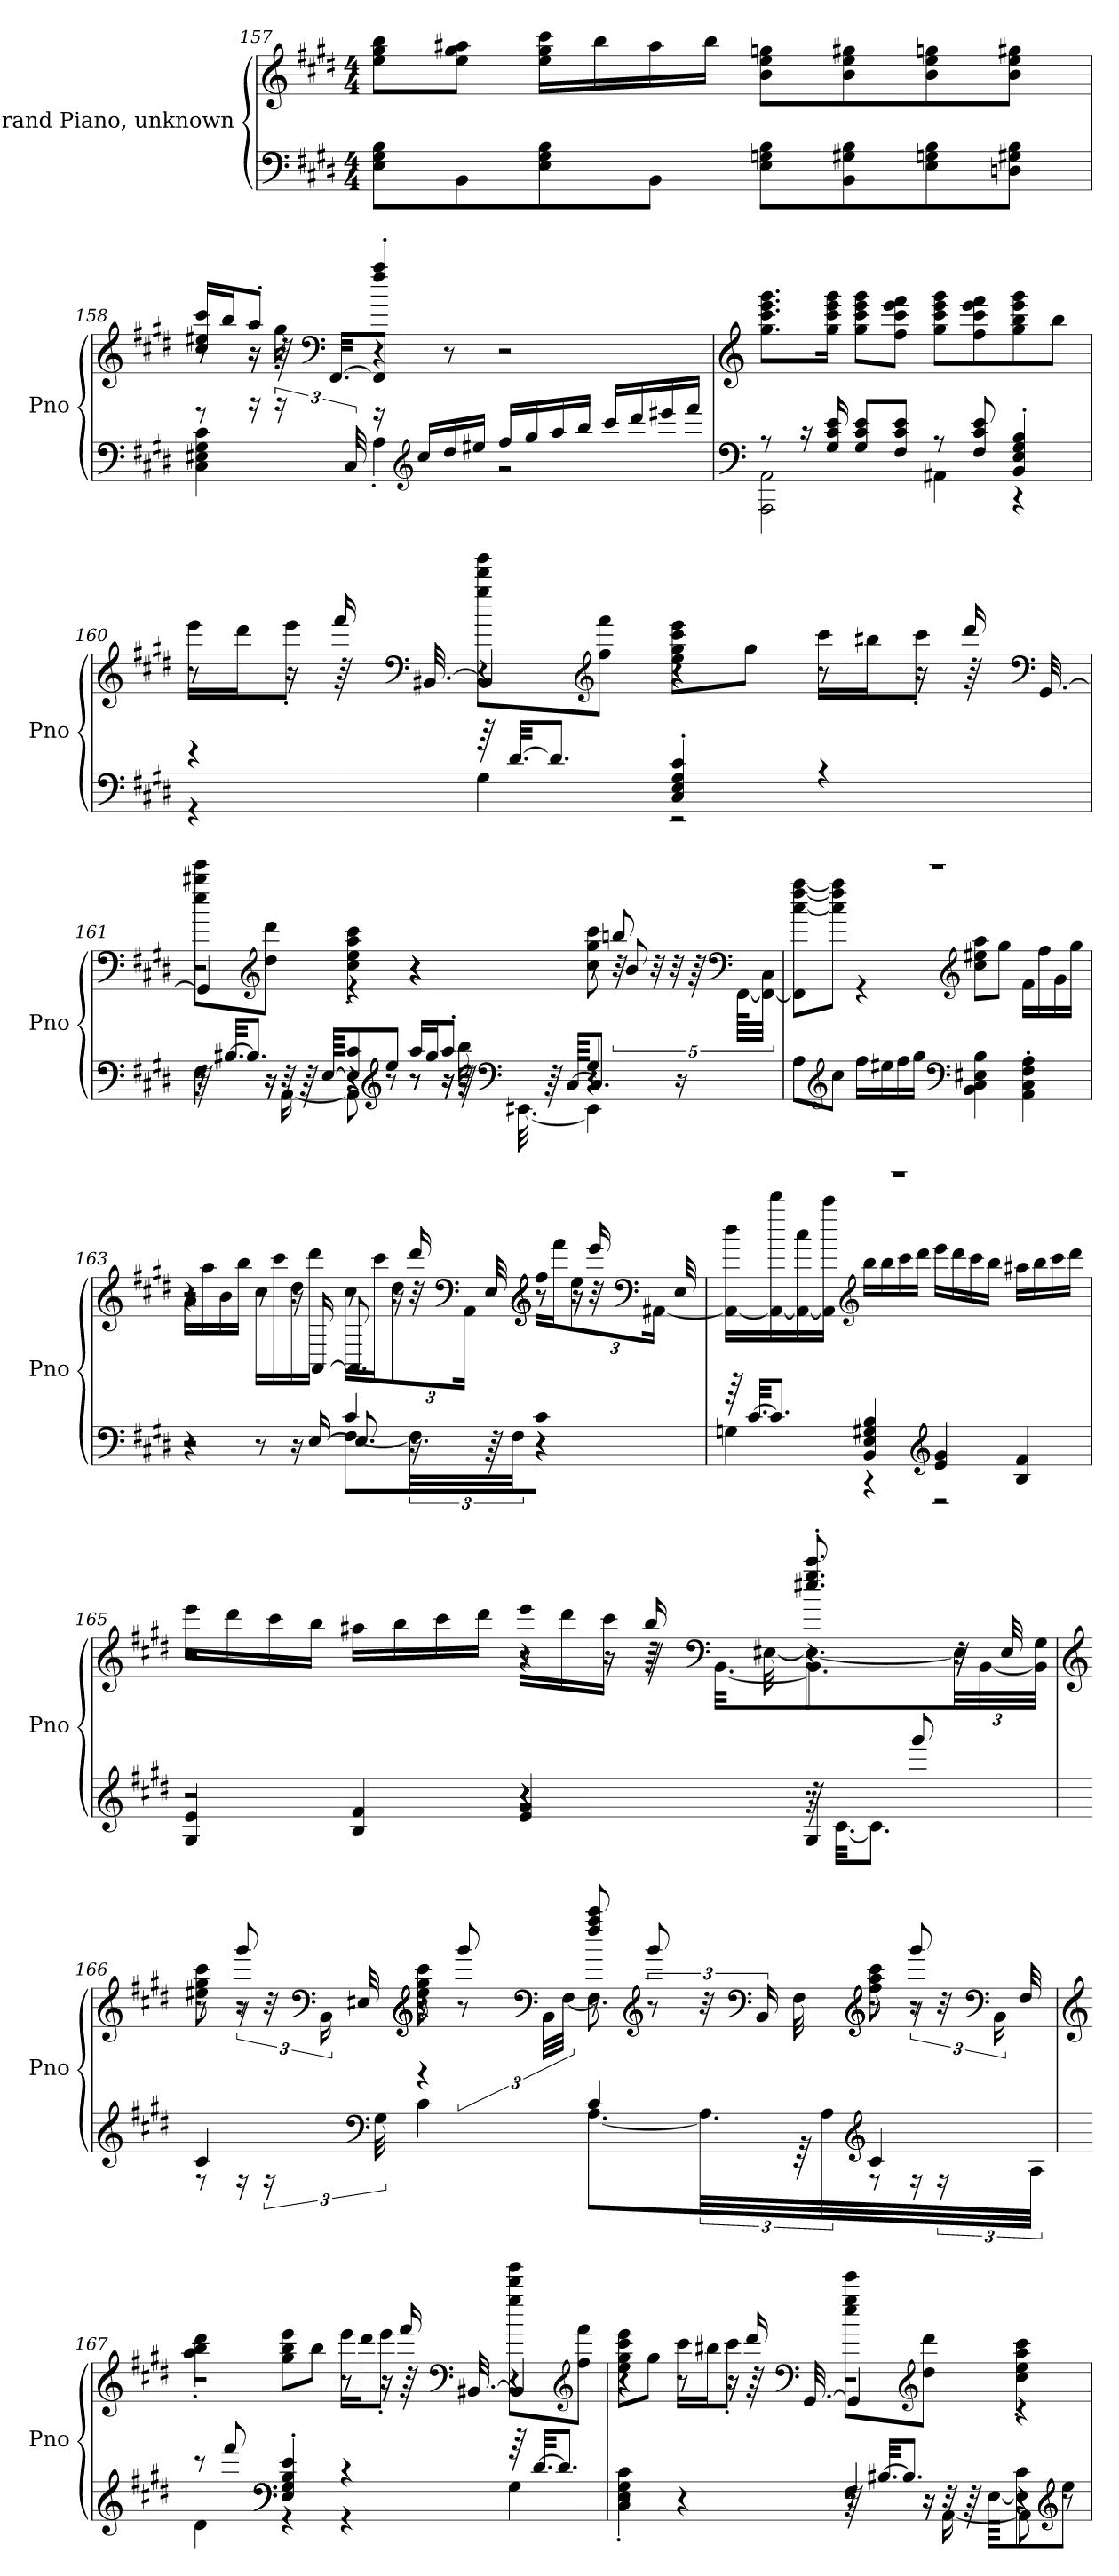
**kern	**kern
*part1	*part1
*staff2	*staff1
*I"Grand Piano, unknown	*
*I'Pno	*
!!LO:LB:g=z
*clefF4	*clefG2
*k[f#c#g#d#]	*k[f#c#g#d#]
*M4/4	*M4/4
=157	=157
8E\ 8G#\ 8B\L	8ee\ 8gg#\ 8bb\L
8BB\	8ee\ 8gg#\ 8aa#X\J
8E\ 8G#\ 8B\	16ee\ 16gg#\ 16ccc#\LL
.	16bb\
8BB\J	16aa#\
.	16bb\JJ
8E\ 8Gn\ 8B\L	8b\ 8ee\ 8ggn\L
8BB\ 8G#X\ 8B\	8b\ 8ee\ 8gg#X\
8E\ 8Gn\ 8B\	8b\ 8ee\ 8ggn\
8Dn\ 8G#X\ 8B\J	8b\ 8ee\ 8gg#X\J
=158	=158
*^	*^
*	*	*	*^
8r	4C#\ 4E#X\ 4G#\ 4c#\	16cc#/ 16ee#X/ 16ccc#/LL	8r	8r
.	.	16bb/J	.	.
16r	.	8aa'/J	16r	16r
24r	.	.	16gg#\	64r
*	*	*clefF4	*	*
.	.	.	.	[32.FF#/KKL
48C#/	.	.	.	.
16r	4A'\	4ff#/' 4aa/'	4r	8FF#/J]
*clefG2	*	*	*	*
16cc#/LL	.	.	.	.
16dd#/	.	.	.	8r
16ee#X/JJ	.	.	.	.
16ff#/LL	2r	2r	2r	2r
16gg#/	.	.	.	.
16aa/	.	.	.	.
16bb/JJ	.	.	.	.
16ccc#/LL	.	.	.	.
16ddd#/	.	.	.	.
16eee#X/	.	.	.	.
16fff#/JJ	.	.	.	.
*	*	*v	*v	*v
!!LO:LB:g=z
=159	=159	=159
*clefF4	*	*clefG2
8r	2AAA\ 2AA\	8.gg#\ 8.ccc#\ 8.eee\ 8.ggg#\L
16r	.	.
16G#/ 16c#/ 16e/	.	16gg#\ 16ccc#\ 16eee\ 16ggg#\Jk
8G#/ 8c#/ 8e/L	.	8gg#\ 8ccc#\ 8eee\ 8ggg#\L
8F#/ 8c#/ 8e/J	.	8ff#\ 8ccc#\ 8eee\ 8fff#\J
8r	4AA#X\	8gg#\ 8ccc#\ 8eee\ 8ggg#\L
8F#/ 8c#/ 8e/	.	8ff#\ 8ccc#\ 8eee\ 8fff#\
4BB/' 4E/' 4G#/' 4B/'	4r	8gg#\ 8bb\ 8eee\ 8ggg#\
.	.	8bb\J
=160	=160	=160
*	*	*^
*	*	*	*^
4r	4r	8r	16eee\LL	8r
.	.	.	16ddd#\J	.
.	.	16r	8eee'\J	16r
.	.	16fff#/	.	64r
*	*	*clefF4	*	*
.	.	.	.	[32.BB#X/
64r	4G#\	4r	8gg#\ 8ddd#\ 8ggg#\L	4BB#/]
[32.d#/KKL	.	.	.	.
8.d#/J]	.	.	.	.
*	*	*clefG2	*	*
.	.	.	8ff#\ 8fff#\J	.
4C#/' 4E/' 4G#/' 4c#/'	2r	4r	8ee\ 8gg#\ 8ccc#\ 8eee\L	4r
.	.	.	8gg#\J	.
4r	.	8r	16ccc#\LL	8r
.	.	.	16bb#X\J	.
.	.	16r	8ccc#'\J	16r
.	.	16ddd#/	.	64r
*	*	*clefF4	*	*
.	.	.	.	[32.GG#/
!!LO:LB:g=z	!!	!!
=161	=161	=161	=161	=161
*^	*^	*	*	*
8r	4F#\	64r	8r	2r	8ee\ 8bb#X\ 8eee\L	4GG#/]
.	.	[32.B#X/KKL	.	.	.	.
.	.	8.B#/J]	.	.	.	.
*	*	*	*	*clefG2	*	*
16r	.	.	16r	.	8dd#\ 8ddd#\J	.
32r	.	.	[16AA\	.	.	.
64r	.	.	.	.	.	.
[64E/KKKL	.	.	.	.	.	.
8E/] 8c#/	4r	4r	8AA\]	.	4cc#\' 4ee\' 4aa\' 4ccc#\'	4r
*clefG2	*	*	*	*	*	*
8ee/J	.	.	8r	.	.	.
16aa/LL	8r	8r	8r	4r	4r	4r
16gg#/J	.	.	.	.	.	.
8aa'/J	16r	16r	16r	.	.	.
.	16bb\	32r	64r	.	.	.
*clefF4	*	*	*	*	*	*
.	.	.	[32.EE#X\	.	.	.
.	.	64r	.	.	.	.
.	.	[64C#/KKKL	.	.	.	.
4G#/	4r	8.C#/J]	4EE#\]	8r	8cc#\ 8gg#\ 8ccc#\	8r
.	.	.	.	8bbn/	40r	8b/
.	.	.	.	.	40r	.
.	.	.	.	.	40r	.
.	.	16r	.	.	.	.
.	.	.	.	.	80r	.
*	*	*	*	*clefF4	*	*
.	.	.	.	.	[80FF#\KLLL	.
.	.	.	.	.	40FF#\_ 40C#\JJJ	.
*v	*v	*v	*v	*	*	*
*	*	*v	*v
!!LO:PB:g=z
=162	=162	=162
8A\L	1r	8FF#\] [8cc#\ [8ff#\ [8aa\L
*clefG2	*	*
8cc#\J	.	8cc#\] 8ff#\] 8aa\]J
16ff#\LL	.	4r
16ee#X\	.	.
16ff#\	.	.
16gg#\JJ	.	.
*clefF4	*clefG2	*
4BB\ 4C#\ 4E#X\ 4B\	.	8cc#\ 8ee#X\ 8aa\L
.	.	8gg#\J
4AA\' 4C#\' 4F#\' 4A\'	.	16f#\LL
.	.	16ff#\
.	.	16g#\
.	.	16gg#\JJ
!!LO:LB:g=z
=163	=163	=163
*^	*	*^
*	*^	*	*	*
2r	2r	4r	2r	16a\LL	4r
.	.	.	.	16aa\	.
.	.	.	.	16b\	.
.	.	.	.	16bb\JJ	.
.	.	8r	.	16cc#\LL	8r
.	.	.	.	16ccc#\	.
.	.	16r	.	16dd#\	16r
.	.	[16E/	.	16ddd#\JJ	[16AA/
4c#/	[8.F#\L	8.E/]	8r	16cc#\LL	8.AA/]
.	.	.	.	16ccc#\J	.
*	*	*	*	*Xbrackettup	*
.	.	.	16r	12dd#\	.
.	48.F#\Jkk]	16r	16ddd#/	.	32r
*	*	*	*clefF4	*	*
.	.	.	.	24AA\Jk	.
.	96r	.	.	.	32E/
.	48F#\	.	.	.	.
*	*	*	*clefG2	*	*
4r	4c#\	4r	8r	16ff#\LL	8r
.	.	.	.	16fff#\J	.
.	.	.	16r	12ee\	16r
.	.	.	16eee/	.	32r
*	*	*	*clefF4	*	*
.	.	.	.	[24AA#X\Jk	.
.	.	.	.	.	32E/
*	*v	*v	*	*	*
*	*	*	*v	*v
!!LO:LB:g=z
=164	=164	=164	=164
64r	4Gn\	1r	16AA#\_ 16dd#\LL
[32.c#/KKL	.	.	.
8.c#/J]	.	.	16AA#\_ 16ddd#\
.	.	.	16AA#\_ 16cc#\
.	.	.	16AA#\] 16ccc#\JJ
*	*	*clefG2	*
4BB/ 4E/ 4G#X/ 4B/	4r	.	16bb\LL
.	.	.	16bb\
.	.	.	16ccc#\
.	.	.	16ddd#\JJ
*clefG2	*	*	*
4e/ 4g#/	2r	.	16eee\LL
.	.	.	16ddd#\
.	.	.	16ccc#\
.	.	.	16bb\JJ
4B/ 4f#/	.	.	16aa#X\LL
.	.	.	16bb\
.	.	.	16ccc#\
.	.	.	16ddd#\JJ
!!LO:LB:g=z
=165	=165	=165	=165
*	*^	*^	*^
4G#/ 4e/	2r	2r	2r	16eee\LL	2r	2r
.	.	.	.	16ddd#\	.	.
.	.	.	.	16ccc#\	.	.
.	.	.	.	16bb\JJ	.	.
4B/ 4f#/	.	.	.	16aa#X\LL	.	.
.	.	.	.	16bb\	.	.
.	.	.	.	16ccc#\	.	.
.	.	.	.	16ddd#\JJ	.	.
4e/ 4g#/	4r	4r	8r	16eee\LL	4r	8r
.	.	.	.	16ddd#\	.	.
.	.	.	16r	16ccc#\JJ	.	16r
.	.	.	16bb/	32r	.	64r
*	*	*	*clefF4	*	*	*
.	.	.	.	.	.	[32.BB\KKL
.	.	.	.	[32E#X\	.	.
8r	64r	4G#/	4r	8.E#\L_	8.ee#X/' 8.gg#/' 8.ccc#/'	8.BB\J]
.	[32.c#\KKL	.	.	.	.	.
.	8.c#\J]	.	.	.	.	.
8ggg#/	.	.	.	.	.	.
.	.	.	.	48E#\LL]	32r	16r
.	.	.	.	[48BB\	.	.
.	.	.	.	.	32E#/	.
.	.	.	.	48BB\] 48G#\JJJ	.	.
*v	*v	*v	*	*	*	*
*	*v	*v	*v	*v
!!LO:LB:g=z
=166	=166
*	*clefG2
*^	*^
*	*	*	*^
4c#/	8r	8r	8ee#X\ 8gg#\ 8ccc#\	8r
*	*	*	*brackettup	*
.	16r	8ggg#/	12r	16r
.	24r	.	.	32r
*	*	*clefF4	*	*
.	.	.	24BB\	.
.	.	.	.	32E#X/
*clefF4	*	*	*	*
.	48G#\	.	.	.
*	*	*clefG2	*	*
4r	4c#\	8r	8ee#\ 8gg#\ 8ccc#\	4r
.	.	8ggg#/	12r	.
*	*	*clefF4	*	*
.	.	.	48BB\LLL	.
.	.	.	[48F#\JJJ	.
4c#/	[8.A\L	8r	8.F#\]	8ff#/ 8aa/ 8ccc#/
*	*	*clefG2	*	*
.	.	8ggg#/	.	12r
.	48.A\Jkk]	.	32r	.
*	*	*clefF4	*	*
.	.	.	.	24BB/
.	96r	.	32F#\	.
.	48A\	.	.	.
*clefG2	*	*clefG2	*	*
4c#/	8r	8r	8ff#\ 8aa\ 8ccc#\	8r
.	16r	8ggg#/	12r	16r
.	24r	.	.	32r
*	*	*clefF4	*	*
.	.	.	24BB\	.
.	.	.	.	32F#/
.	48A\	.	.	.
!!LO:PB:g=z	!!	!!
=167	=167	=167	=167	=167
*	*	*clefG2	*	*
8r	4d#\	2r	4aa\' 4bb\' 4ddd#\'	2r
8fff#/	.	.	.	.
*clefF4	*	*	*	*
4E/' 4G#/' 4B/' 4e/'	4r	.	8gg#\ 8bb\ 8eee\L	.
.	.	.	8bb\J	.
4r	4r	8r	16eee\LL	8r
.	.	.	16ddd#\J	.
.	.	16r	8eee'\J	16r
.	.	16fff#/	.	64r
*	*	*clefF4	*	*
.	.	.	.	[32.BB#X/
64r	4G#\	4r	8gg#\ 8ddd#\ 8ggg#\L	4BB#/]
[32.d#/KKL	.	.	.	.
8.d#/J]	.	.	.	.
*	*	*clefG2	*	*
.	.	.	8ff#\ 8fff#\J	.
!!LO:LB:g=z	!!	!!
=168	=168	=168	=168	=168
*^	*^	*	*	*
2r	4C#\' 4E\' 4G#\' 4c#\'	2r	2r	4r	8ee\ 8gg#\ 8ccc#\ 8eee\L	4r
.	.	.	.	.	8gg#\J	.
.	4r	.	.	8r	16ccc#\LL	8r
.	.	.	.	.	16bb#X\J	.
.	.	.	.	16r	8ccc#'\J	16r
.	.	.	.	16ddd#/	.	64r
*	*	*	*	*clefF4	*	*
.	.	.	.	.	.	[32.GG#/
64r	8r	4F#/	8r	2r	8ee\ 8gg#\ 8eee\L	4GG#/]
[32.B#X/KKL	.	.	.	.	.	.
8.B#/J]	.	.	.	.	.	.
*	*	*	*	*clefG2	*	*
.	16r	.	16r	.	8dd#\ 8ddd#\J	.
.	32r	.	[16AA\	.	.	.
.	64r	.	.	.	.	.
.	[64E\KKKL	.	.	.	.	.
4r	8E\] 8c#\	4r	8AA\]	.	4cc#\' 4ee\' 4aa\' 4ccc#\'	4r
*clefG2	*	*	*	*	*	*
.	8ee\J	.	8r	.	.	.
*v	*v	*v	*v	*	*	*
*	*v	*v	*v
=	=
*-	*-
